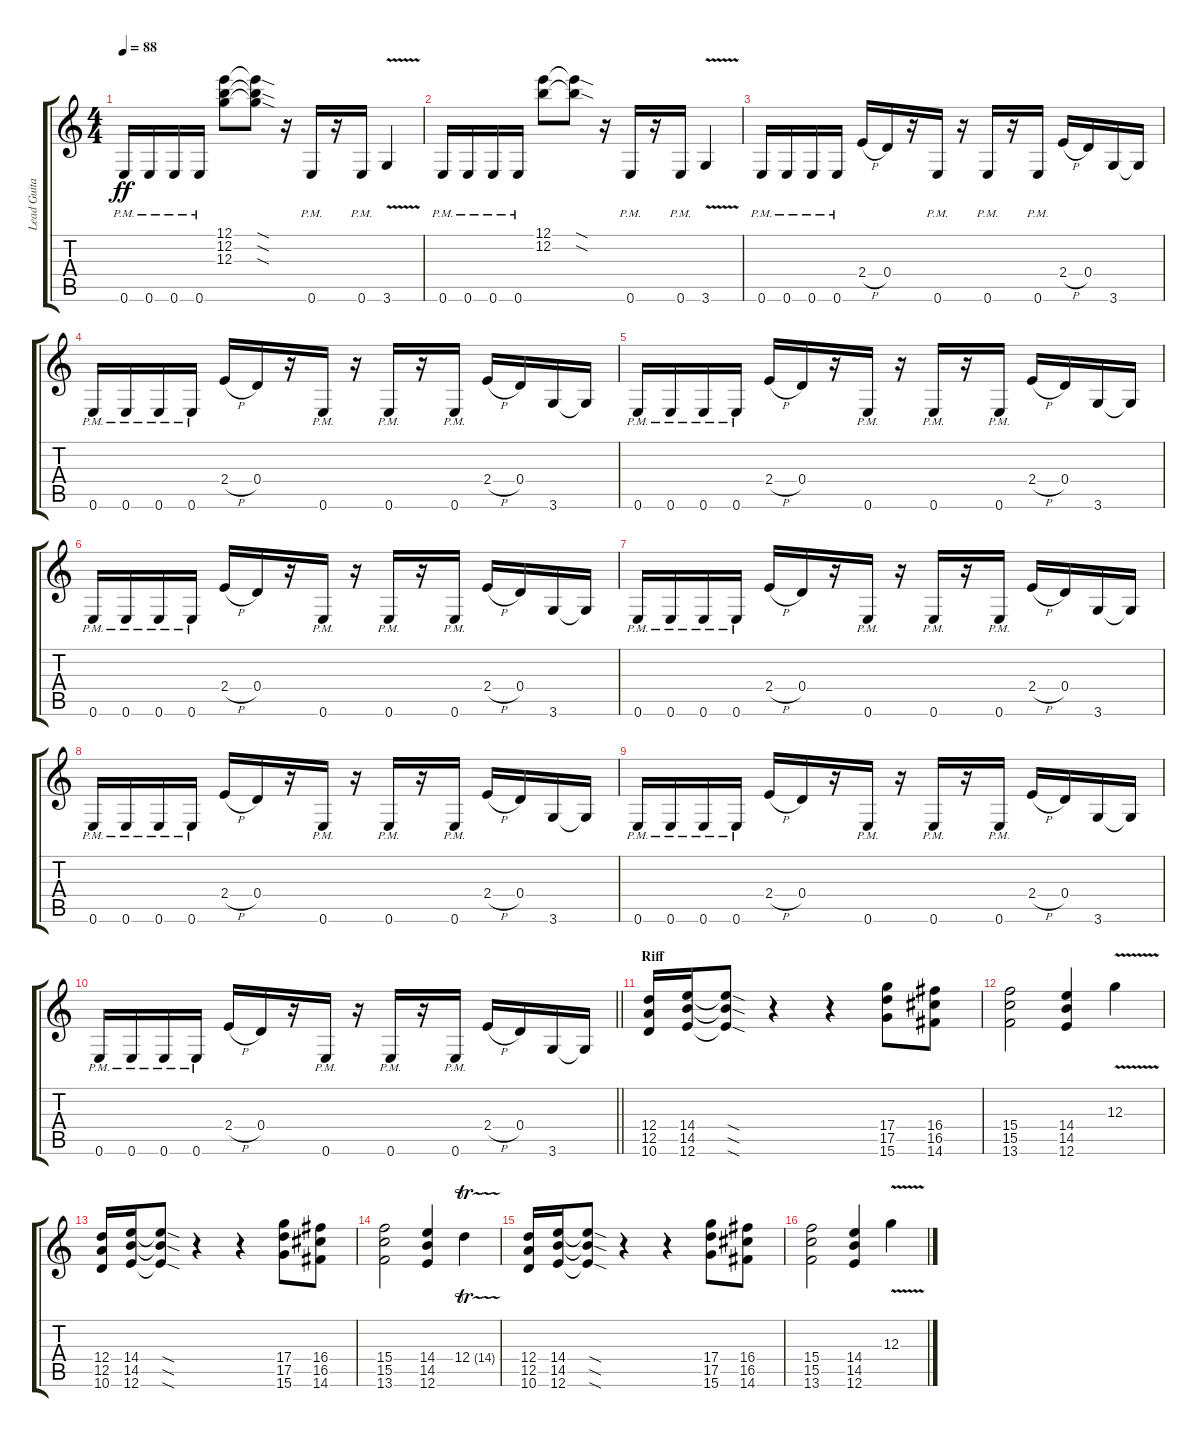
\track ("Lead Guitar" "Lead Guita") {instrument distortionguitar}
\staff {score tabs}
\tuning (E4 B3 G3 D3 A2 E2) {hide}
\ts (4 4)
\tempo 88
\clef g2
\ks c
0.6{pm}.16{dy ff} 0.6{pm}.16 0.6{pm}.16 0.6{pm}.16 (12.1 12.2 12.3).8 (12.1{sod t} 12.2{sod t} 12.3{sod t}).8 r.16 0.6{pm}.16 r.16 0.6{pm}.16 3.6{v}.4 |
0.6{pm}.16 0.6{pm}.16 0.6{pm}.16 0.6{pm}.16 (12.1 12.2).8 (12.1{sod t} 12.2{sod t}).8 r.16 0.6{pm}.16 r.16 0.6{pm}.16 3.6{v}.4 |
0.6{pm}.16 0.6{pm}.16 0.6{pm}.16 0.6{pm}.16 2.4{h}.16 0.4.16 r.16 0.6{pm}.16 r.16 0.6{pm}.16 r.16 0.6{pm}.16 2.4{h}.16 0.4.16 3.6.16 3.6{t}.16 |
0.6{pm}.16 0.6{pm}.16 0.6{pm}.16 0.6{pm}.16 2.4{h}.16 0.4.16 r.16 0.6{pm}.16 r.16 0.6{pm}.16 r.16 0.6{pm}.16 2.4{h}.16 0.4.16 3.6.16 3.6{t}.16 |
0.6{pm}.16 0.6{pm}.16 0.6{pm}.16 0.6{pm}.16 2.4{h}.16 0.4.16 r.16 0.6{pm}.16 r.16 0.6{pm}.16 r.16 0.6{pm}.16 2.4{h}.16 0.4.16 3.6.16 3.6{t}.16 |
0.6{pm}.16 0.6{pm}.16 0.6{pm}.16 0.6{pm}.16 2.4{h}.16 0.4.16 r.16 0.6{pm}.16 r.16 0.6{pm}.16 r.16 0.6{pm}.16 2.4{h}.16 0.4.16 3.6.16 3.6{t}.16 |
0.6{pm}.16 0.6{pm}.16 0.6{pm}.16 0.6{pm}.16 2.4{h}.16 0.4.16 r.16 0.6{pm}.16 r.16 0.6{pm}.16 r.16 0.6{pm}.16 2.4{h}.16 0.4.16 3.6.16 3.6{t}.16 |
0.6{pm}.16 0.6{pm}.16 0.6{pm}.16 0.6{pm}.16 2.4{h}.16 0.4.16 r.16 0.6{pm}.16 r.16 0.6{pm}.16 r.16 0.6{pm}.16 2.4{h}.16 0.4.16 3.6.16 3.6{t}.16 |
0.6{pm}.16 0.6{pm}.16 0.6{pm}.16 0.6{pm}.16 2.4{h}.16 0.4.16 r.16 0.6{pm}.16 r.16 0.6{pm}.16 r.16 0.6{pm}.16 2.4{h}.16 0.4.16 3.6.16 3.6{t}.16 |
\barLineRight lightlight
0.6{pm}.16 0.6{pm}.16 0.6{pm}.16 0.6{pm}.16 2.4{h}.16 0.4.16 r.16 0.6{pm}.16 r.16 0.6{pm}.16 r.16 0.6{pm}.16 2.4{h}.16 0.4.16 3.6.16 3.6{t}.16 |
\section ("" "Riff")
(12.4 12.5 10.6).16 (14.4 14.5 12.6).16 (14.4{sod t} 14.5{sod t} 12.6{sod t}).8 r.4 r.4 (17.4 17.5 15.6).8 (16.4 16.5 14.6).8 |
(15.4 15.5 13.6).2 (14.4 14.5 12.6).4 12.3{v}.4 |
(12.4 12.5 10.6).16 (14.4 14.5 12.6).16 (14.4{sod t} 14.5{sod t} 12.6{sod t}).8 r.4 r.4 (17.4 17.5 15.6).8 (16.4 16.5 14.6).8 |
(15.4 15.5 13.6).2 (14.4 14.5 12.6).4 12.4{tr (14 32)}.4 |
(12.4 12.5 10.6).16 (14.4 14.5 12.6).16 (14.4{sod t} 14.5{sod t} 12.6{sod t}).8 r.4 r.4 (17.4 17.5 15.6).8 (16.4 16.5 14.6).8 |
(15.4 15.5 13.6).2 (14.4 14.5 12.6).4 12.3{v}.4
